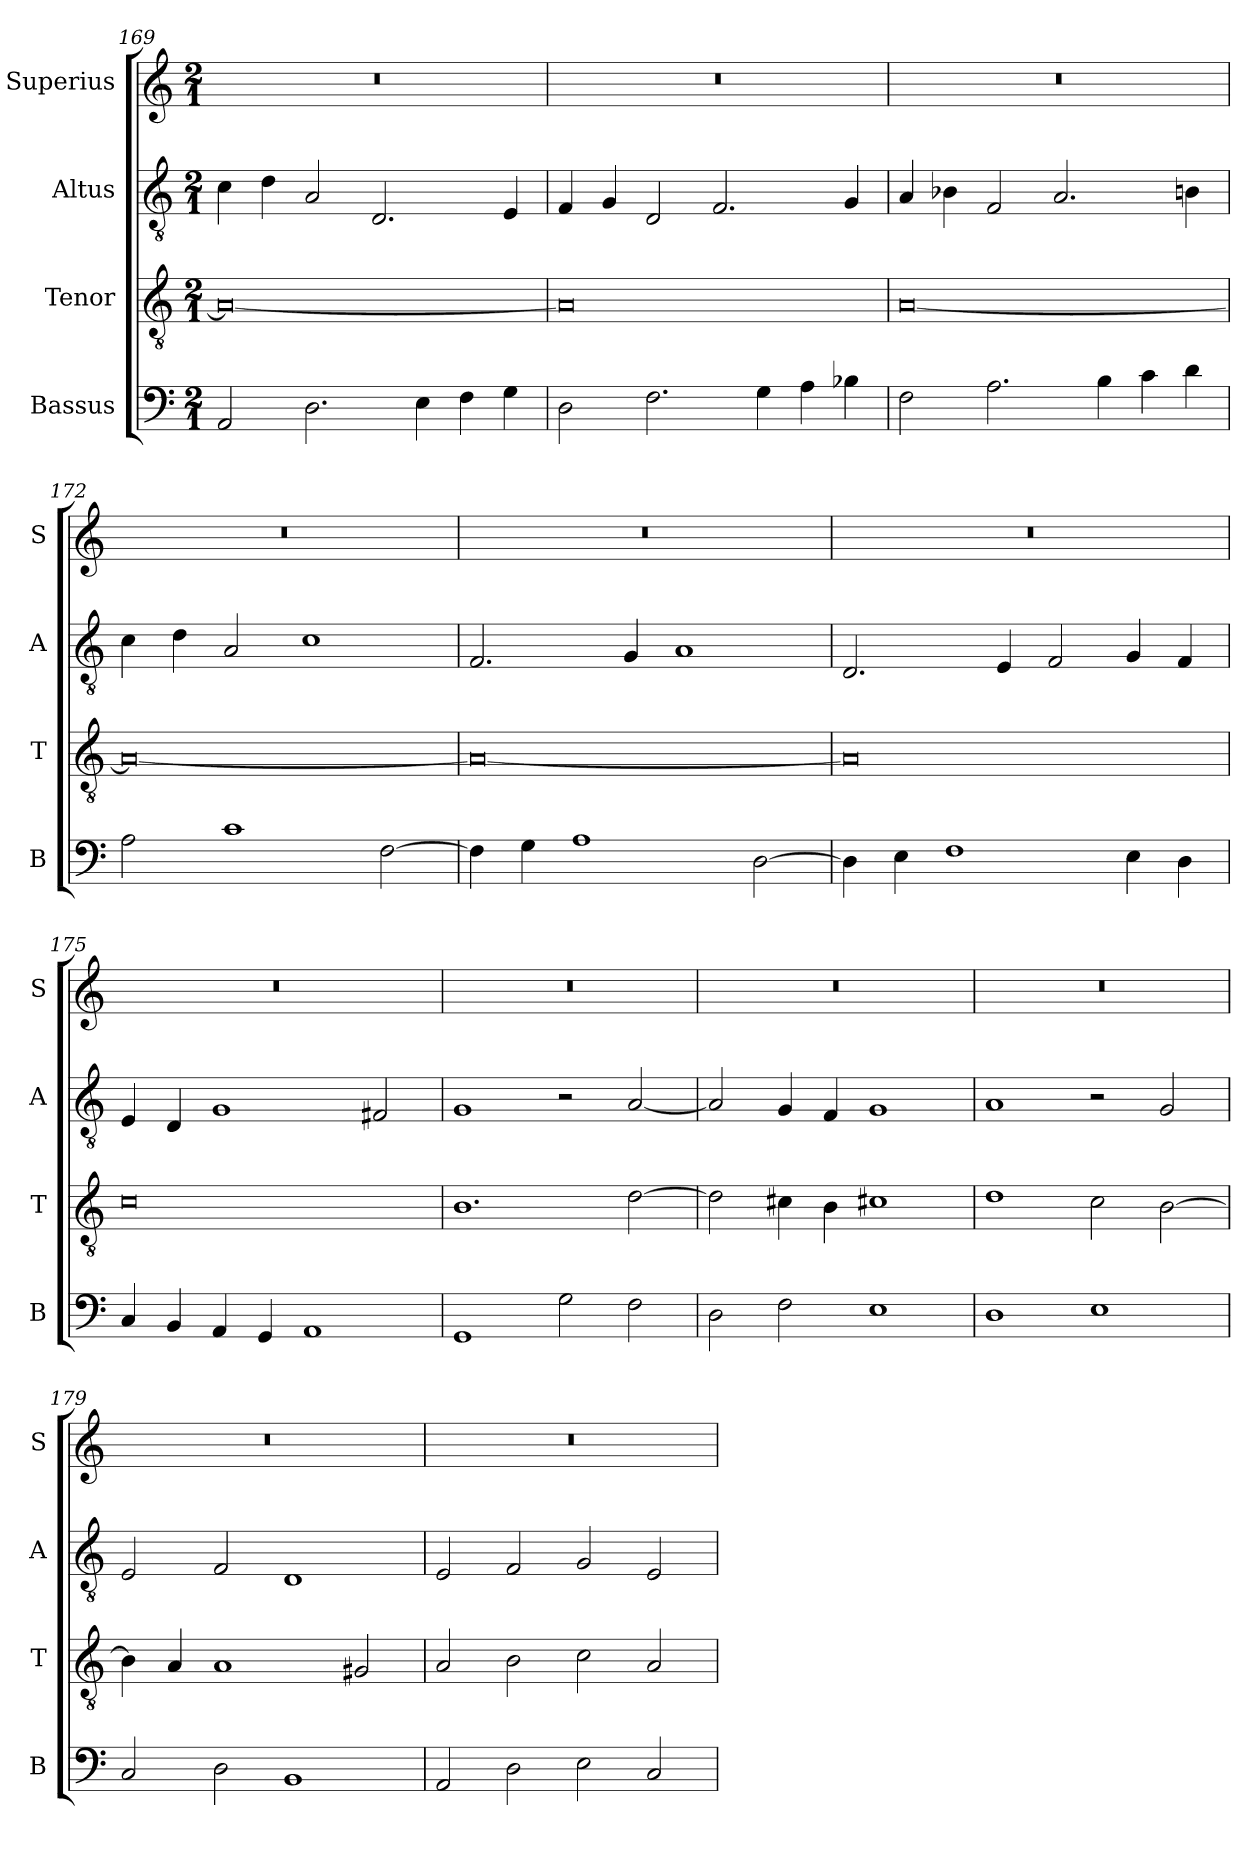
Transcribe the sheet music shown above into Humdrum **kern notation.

**kern	**kern	**kern	**kern
*part4	*part3	*part2	*part1
*staff4	*staff3	*staff2	*staff1
*I"Bassus	*I"Tenor	*I"Altus	*I"Superius
*I'B	*I'T	*I'A	*I'S
*clefF4	*clefGv2	*clefGv2	*clefG2
*k[]	*k[]	*k[]	*k[]
*M2/1	*M2/1	*M2/1	*M2/1
=169	=169	=169	=169
2AA/	0A_	4c\	0r
.	.	4d\	.
2.D\	.	2A/	.
.	.	2.D/	.
4E\	.	.	.
4F\	.	.	.
4G\	.	4E/	.
=170	=170	=170	=170
2D\	0A]	4F/	0r
.	.	4G/	.
2.F\	.	2D/	.
.	.	2.F/	.
4G\	.	.	.
4A\	.	.	.
4B-X\	.	4G/	.
=171	=171	=171	=171
2F\	[0A	4A/	0r
.	.	4B-X\	.
2.A\	.	2F/	.
.	.	2.A/	.
4B\	.	.	.
4c\	.	.	.
4d\	.	4Bn\	.
=172	=172	=172	=172
2A\	0A_	4c\	0r
.	.	4d\	.
1c	.	2A/	.
.	.	1c	.
[2F\	.	.	.
=173	=173	=173	=173
4F\]	0A_	2.F/	0r
4G\	.	.	.
1A	.	.	.
.	.	4G/	.
.	.	1A	.
[2D\	.	.	.
=174	=174	=174	=174
4D\]	0A]	2.D/	0r
4E\	.	.	.
1F	.	.	.
.	.	4E/	.
.	.	2F/	.
4E\	.	4G/	.
4D\	.	4F/	.
=175	=175	=175	=175
4C/	0c	4E/	0r
4BB/	.	4D/	.
4AA/	.	1G	.
4GG/	.	.	.
1AA	.	.	.
.	.	2F#X/	.
=176	=176	=176	=176
1GG	1.B	1G	0r
2G\	.	2r	.
2F\	[2d\	[2A/	.
=177	=177	=177	=177
2D\	2d\]	2A/]	0r
2F\	4c#X\	4G/	.
.	4B\	4F/	.
1E	1c#X	1G	.
=178	=178	=178	=178
1D	1d	1A	0r
1E	2c\	2r	.
.	[2B\	2G/	.
=179	=179	=179	=179
2C/	4B\]	2E/	0r
.	4A/	.	.
2D\	1A	2F/	.
1BB	.	1D	.
.	2G#X/	.	.
=180	=180	=180	=180
2AA/	2A/	2E/	0r
2D\	2B\	2F/	.
2E\	2c\	2G/	.
2C/	2A/	2E/	.
=	=	=	=
*-	*-	*-	*-
